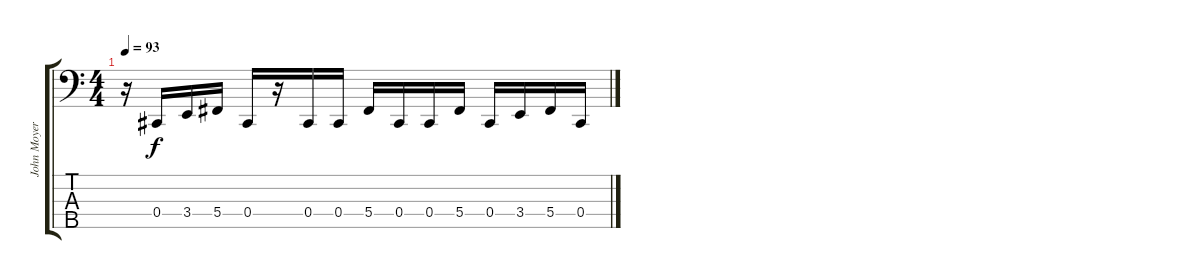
\track ("John Moyer" "John Moyer") {instrument electricbassfinger}
\staff {score tabs}
\tuning (Gb2 Db2 Ab1 Db1 Bb0) {hide}
\ts (4 4)
\tempo 93
\clef f4
\ks c
r.16{dy f} 0.4.16 3.4.16 5.4.16 0.4.16 r.16 0.4.16 0.4.16 5.4.16 0.4.16 0.4.16 5.4.16 0.4.16 3.4.16 5.4.16 0.4.16
